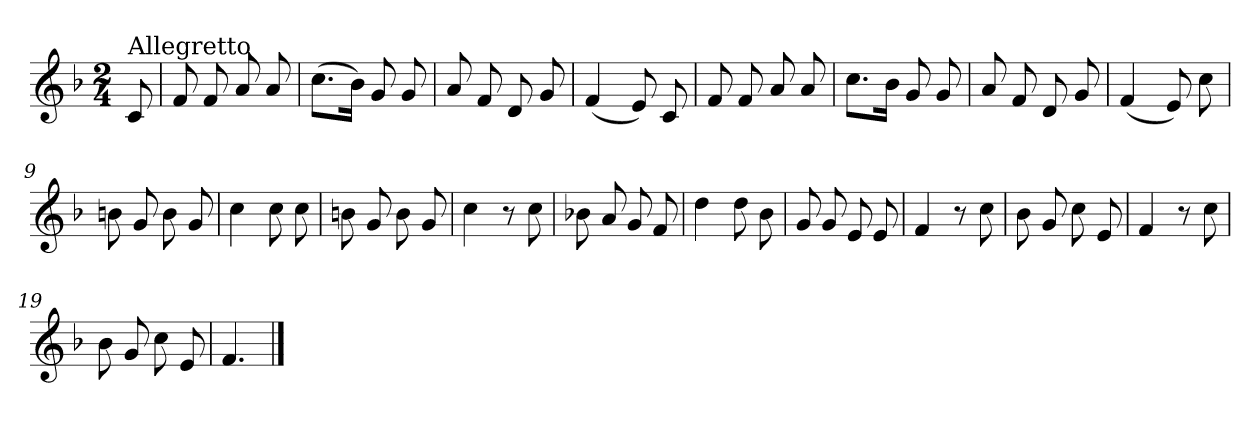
**kern
*part1
*staff1
*clefG2
*k[b-]
*F:
*M2/4
=
!LO:TX:a:t=Allegretto
8c/
=1
8f/
8f/
8a/
8a/
=2
(>8.cc\L
16b-\Jk)
8g/
8g/
=3
8a/
8f/
8d/
8g/
=4
(<4f/
8e/)
8c/
=5
8f/
8f/
8a/
8a/
=6
8.cc\L
16b-\Jk
8g/
8g/
=7
8a/
8f/
8d/
8g/
!!LO:LB:g=z
=8
(<4f/
8e/)
8cc\
=9
8bn\
8g/
8b\
8g/
=10
4cc\
8cc\
8cc\
=11
8bn\
8g/
8b\
8g/
=12
4cc\
8r
8cc\
=13
8b-X\
8a/
8g/
8f/
=14
4dd\
8dd\
8b-\
=15
8g/
8g/
8e/
8e/
=16
4f/
8r
8cc\
!!LO:LB:g=z
=17
8b-\
8g/
8cc\
8e/
=18
4f/
8r
8cc\
=19
8b-\
8g/
8cc\
8e/
=20
4.f/
==
*-
